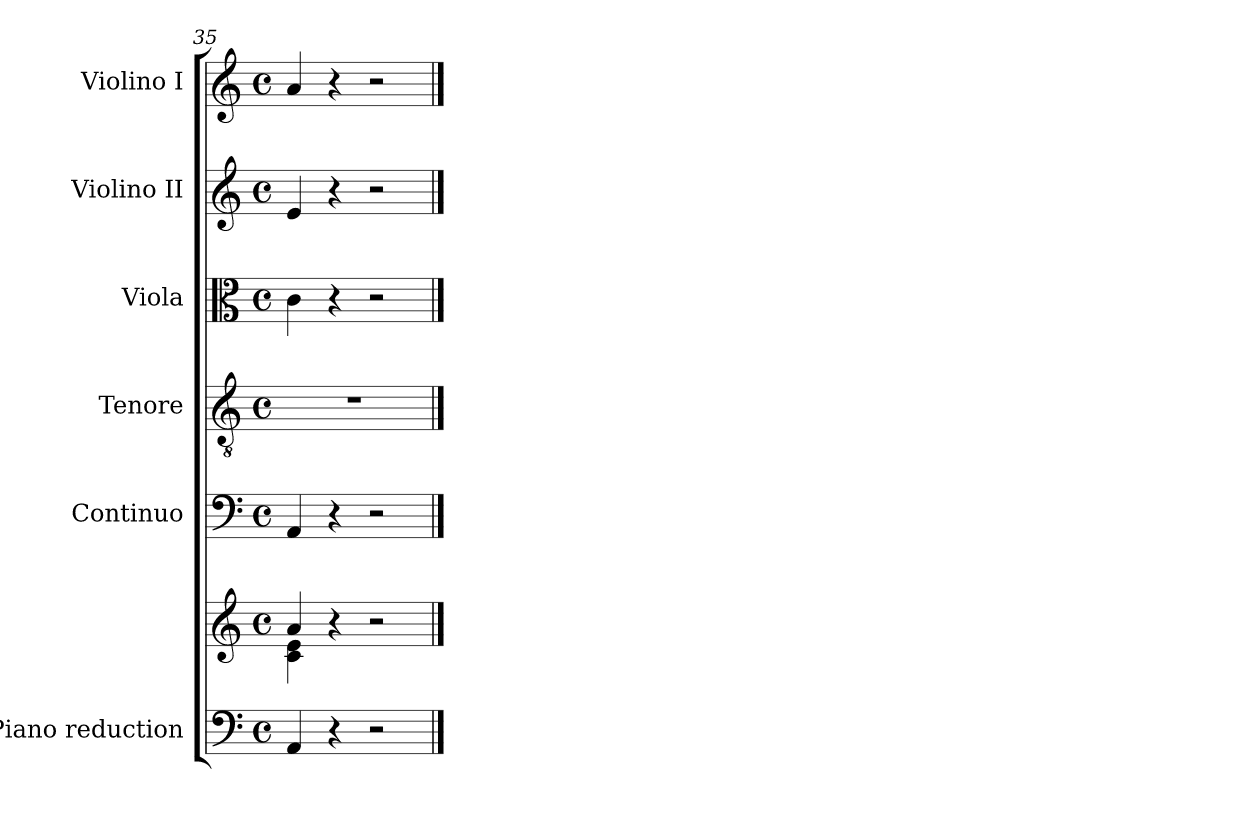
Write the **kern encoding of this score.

**kern	**kern	**kern	**kern	**kern	**kern	**kern
*part6	*part6	*part5	*part4	*part3	*part2	*part1
*staff7	*staff6	*staff5	*staff4	*staff3	*staff2	*staff1
*I"Piano reduction	*	*I"Continuo	*I"Tenore	*I"Viola	*I"Violino II	*I"Violino I
*I'Pno	*	*	*	*I'Vla	*I'Vln	*I'Vln
*clefF4	*clefG2	*clefF4	*clefGv2	*clefC3	*clefG2	*clefG2
*k[]	*k[]	*k[]	*k[]	*k[]	*k[]	*k[]
*M4/4	*M4/4	*M4/4	*M4/4	*M4/4	*M4/4	*M4/4
*met(c)	*met(c)	*met(c)	*met(c)	*met(c)	*met(c)	*met(c)
=35	=35	=35	=35	=35	=35	=35
*	*^	*	*	*	*	*
4AA/	4a/	4c\ 4e\	4AA/	1r	4c\	4e/	4a/
4r	4r	4ryy	4r	.	4r	4r	4r
2r	2r	2ryy	2r	.	2r	2r	2r
*	*v	*v	*	*	*	*	*
==	==	==	==	==	==	==
*-	*-	*-	*-	*-	*-	*-
